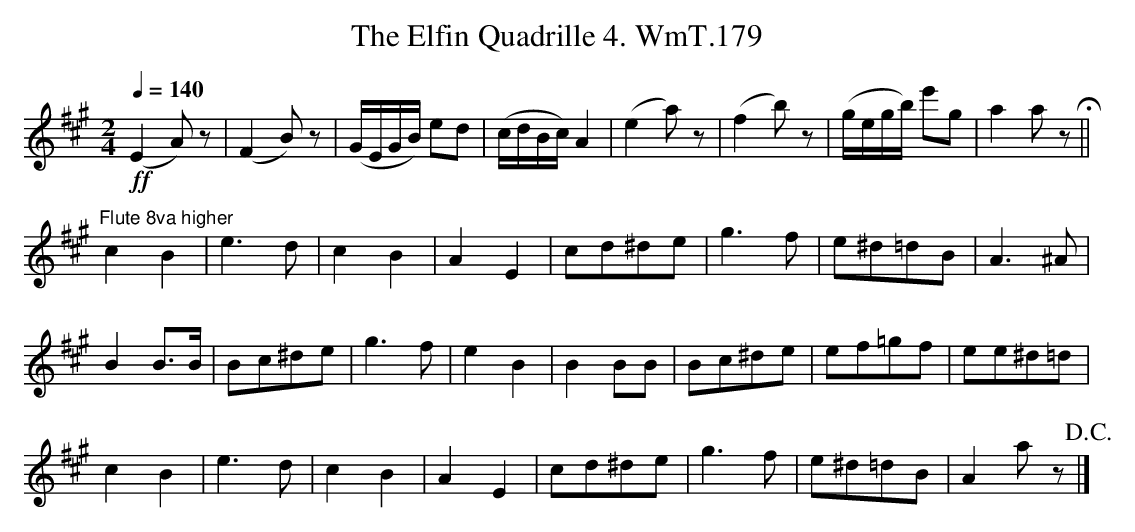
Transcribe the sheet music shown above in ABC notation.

X:1
T:Elfin Quadrille 4. WmT.179, The
M:2/4
L:1/8
Q:1/4=140
K:A
!ff!(E2 A) z|(F2 B) z|(G/E/G/B/) ed|(c/d/B/c/) A2|(e2 a) z|(f2 b) z|(g/e/g/b/) e'g| a2 a z!fermata!||
"Flute 8va higher"c2 B2|e3 d|c2 B2|A2 E2|cd^de|g3 f|e^d=dB|A3 ^A|
B2 B>B|Bc^de|g3 f|e2 B2|B2BB|Bc^de|ef=gf|ee^d=d|
c2 B2|e3 d|c2 B2|A2 E2|cd^de|g3 f|e^d=dB|A2 a z!D.C.!|]
